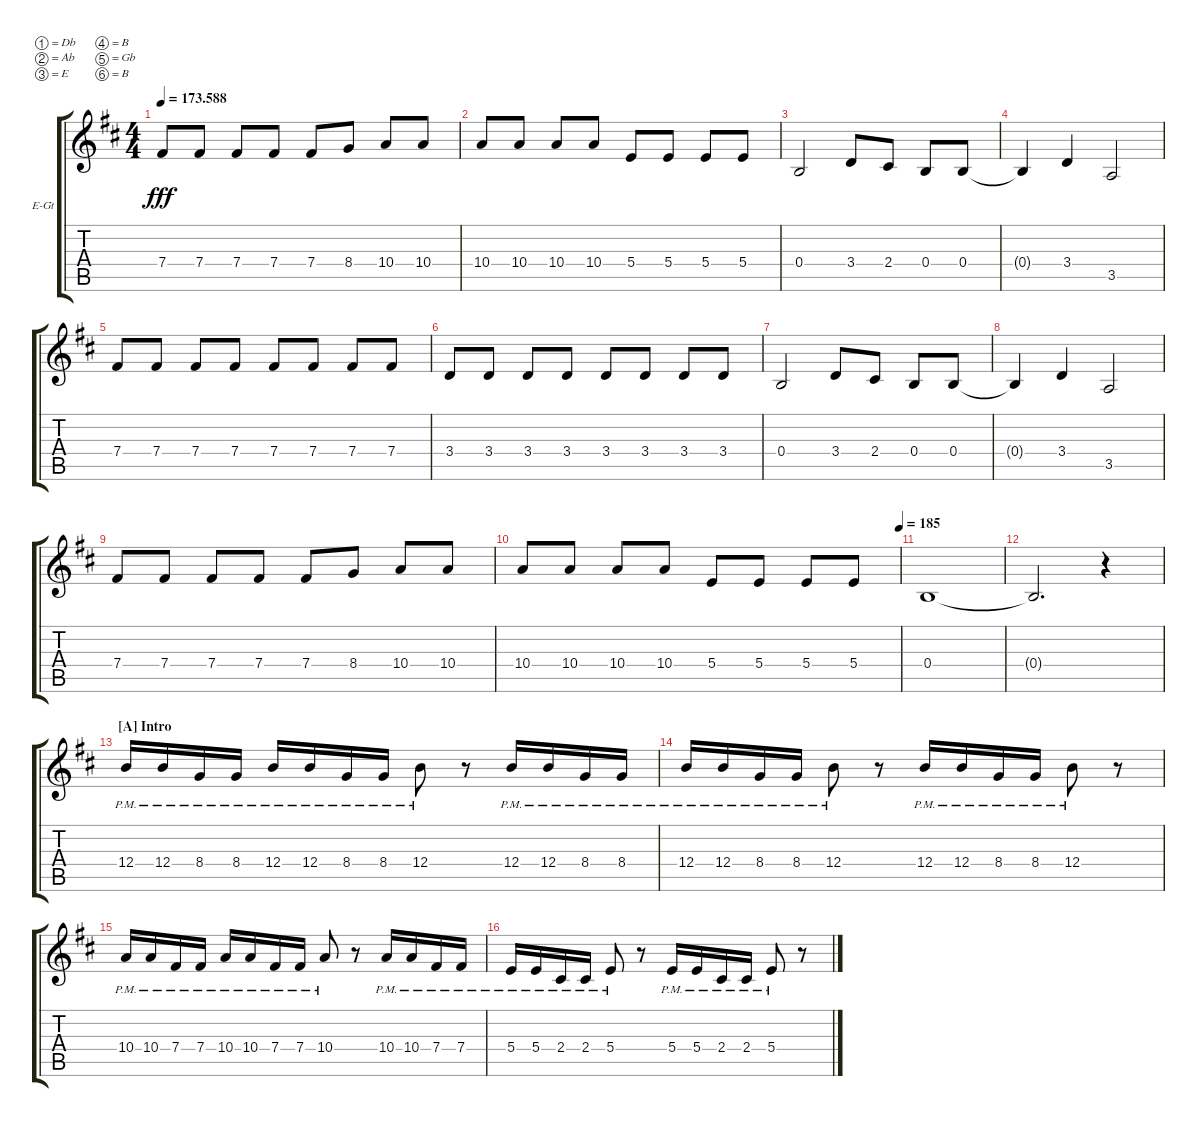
\defaultSystemsLayout 4
\bracketExtendMode groupsimilarinstruments
\firstSystemTrackNameOrientation horizontal
\otherSystemsTrackNameOrientation horizontal
\track ("Electric Guitar" "E-Gt") {instrument distortionguitar}
\staff {score tabs}
\tuning (Db4 Ab3 E3 B2 Gb2 B1)
\ts (4 4)
\tempo
173.588
\accidentals auto
\clef g2
\ottava regular
\simile none
\ks bminor
7.4.8{dy fff} 7.4.8 7.4.8 7.4.8 7.4.8 8.4.8 10.4.8 10.4.8 |
10.4.8 10.4.8 10.4.8 10.4.8 5.4.8 5.4.8 5.4.8 5.4.8 |
0.4.2 3.4.8 2.4.8 0.4.8 0.4.8 |
0.4{t}.4 3.4.4 3.5.2 |
7.4.8 7.4.8 7.4.8 7.4.8 7.4.8 7.4.8 7.4.8 7.4.8 |
3.4.8 3.4.8 3.4.8 3.4.8 3.4.8 3.4.8 3.4.8 3.4.8 |
0.4.2 3.4.8 2.4.8 0.4.8 0.4.8 |
0.4{t}.4 3.4.4 3.5.2 |
7.4.8 7.4.8 7.4.8 7.4.8 7.4.8 8.4.8 10.4.8 10.4.8 |
\tempo (185 1)
10.4.8 10.4.8 10.4.8 10.4.8 5.4.8 5.4.8 5.4.8 5.4.8 |
0.4.1 |
0.4{t}.2{d} r.4 |
\section ("A" "Intro")
12.4{pm}.16 12.4{pm}.16 8.4{pm}.16 8.4{pm}.16 12.4{pm}.16 12.4{pm}.16 8.4{pm}.16 8.4{pm}.16 12.4{pm}.8 r.8 12.4{pm}.16 12.4{pm}.16 8.4{pm}.16 8.4{pm}.16 |
12.4{pm}.16 12.4{pm}.16 8.4{pm}.16 8.4{pm}.16 12.4{pm}.8 r.8 12.4{pm}.16 12.4{pm}.16 8.4{pm}.16 8.4{pm}.16 12.4{pm}.8 r.8 |
10.4{pm}.16 10.4{pm}.16 7.4{pm}.16 7.4{pm}.16 10.4{pm}.16 10.4{pm}.16 7.4{pm}.16 7.4{pm}.16 10.4{pm}.8 r.8 10.4{pm}.16 10.4{pm}.16 7.4{pm}.16 7.4{pm}.16 |
5.4{pm}.16 5.4{pm}.16 2.4{pm}.16 2.4{pm}.16 5.4{pm}.8 r.8 5.4{pm}.16 5.4{pm}.16 2.4{pm}.16 2.4{pm}.16 5.4{pm}.8 r.8
